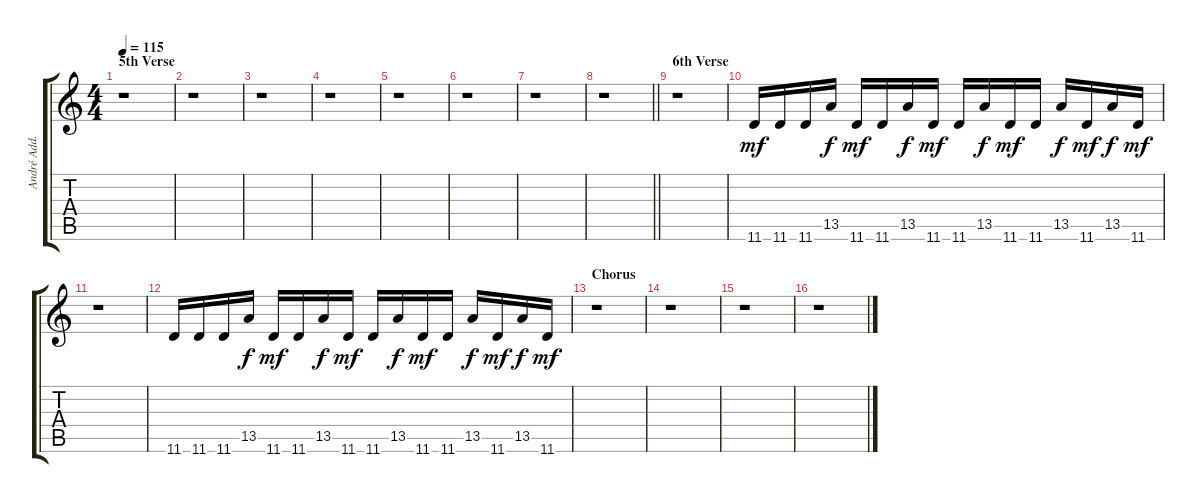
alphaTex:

\track ("André Add. (1)" "André Add.") {instrument distortionguitar}
\staff {score tabs}
\tuning (Eb4 Bb3 Gb3 Db3 Ab2 Eb2) {hide}
\ts (4 4)
\section ("" "5th Verse")
\tempo 115
\clef g2
\ks c
r.1{dy f} |
r.1 |
r.1 |
r.1 |
r.1 |
r.1 |
r.1 |
\barLineRight lightlight
r.1 |
\section ("" "6th Verse")
r.1 |
11.6.16{dy mf volume 9} 11.6.16 11.6.16 13.5.16{dy f} 11.6.16{dy mf} 11.6.16 13.5.16{dy f} 11.6.16{dy mf} 11.6.16 13.5.16{dy f} 11.6.16{dy mf} 11.6.16 13.5.16{dy f} 11.6.16{dy mf} 13.5.16{dy f} 11.6.16{dy mf} |
r.1 |
11.6.16 11.6.16 11.6.16 13.5.16{dy f} 11.6.16{dy mf} 11.6.16 13.5.16{dy f} 11.6.16{dy mf} 11.6.16 13.5.16{dy f} 11.6.16{dy mf} 11.6.16 13.5.16{dy f} 11.6.16{dy mf} 13.5.16{dy f} 11.6.16{dy mf} |
\section ("" "Chorus")
r.1 |
r.1 |
r.1 |
r.1
